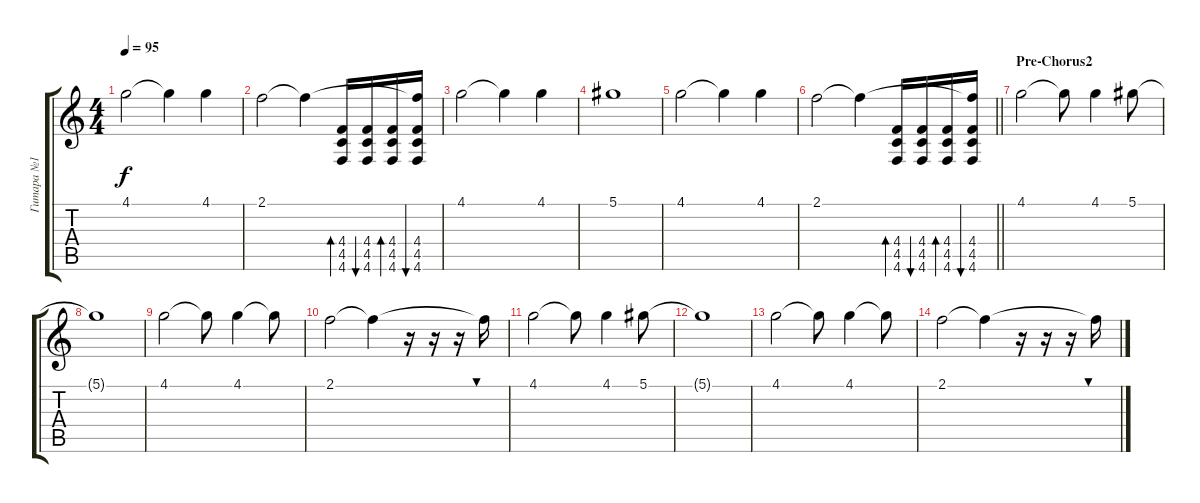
\track ("Гитара №1" "Гитара №1") {instrument overdrivenguitar}
\staff {score tabs}
\tuning (Eb4 Bb3 Gb3 Db3 Ab2 Db2) {hide}
\ts (4 4)
\tempo 95
\clef g2
\ks c
4.1.2{dy f} 4.1{t}.4 4.1.4 |
2.1.2 2.1{t}.4 (4.4 4.5 4.6).16{bd 60} (4.4 4.5 4.6).16{bu 60} (4.4 4.5 4.6).16{bd 60} (2.1{t} 4.4 4.5 4.6).16{bu 60} |
4.1.2 4.1{t}.4 4.1.4 |
5.1.1 |
4.1.2 4.1{t}.4 4.1.4 |
\barLineRight lightlight
2.1.2 2.1{t}.4 (4.4 4.5 4.6).16{bd 60} (4.4 4.5 4.6).16{bu 60} (4.4 4.5 4.6).16{bd 60} (2.1{t} 4.4 4.5 4.6).16{bu 60} |
\section ("" "Pre-Chorus2")
4.1.2 4.1{t}.8 4.1.4 5.1.8 |
5.1{t}.1 |
4.1.2 4.1{t}.8 4.1.4 4.1{t}.8 |
2.1.2 2.1{t}.4 r.16 r.16 r.16 2.1{t}.16{bu 60} |
4.1.2 4.1{t}.8 4.1.4 5.1.8 |
5.1{t}.1 |
4.1.2 4.1{t}.8 4.1.4 4.1{t}.8 |
2.1.2 2.1{t}.4 r.16 r.16 r.16 2.1{t}.16{bu 60}
